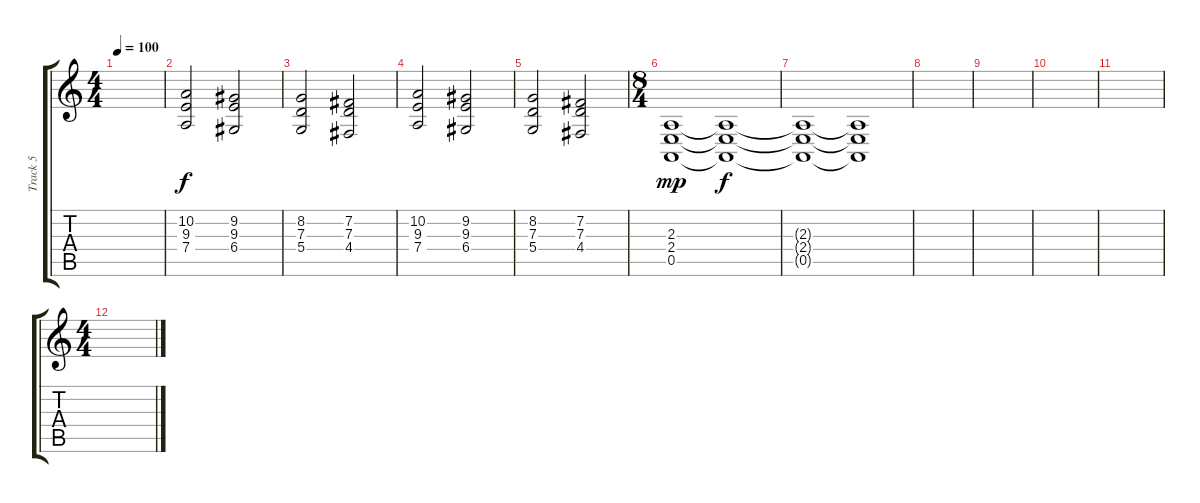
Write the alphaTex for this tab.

\track ("Track 5" "Track 5") {instrument churchorgan}
\staff {score tabs}
\tuning (E4 B3 G3 D3 A2 E2) {hide}
\ts (4 4)
\tempo 100
\clef g2
\ks c
|
(10.2 9.3 7.4).2 (9.2 9.3 6.4).2 |
(8.2 7.3 5.4).2 (7.2 7.3 4.4).2 |
(10.2 9.3 7.4).2 (9.2 9.3 6.4).2 |
(8.2 7.3 5.4).2 (7.2 7.3 4.4).2 |
\ts (8 4)
(2.3 2.4 0.5).1{dy mp volume 13} (2.3{t} 2.4{t} 0.5{t}).1{dy f} |
(2.3{t} 2.4{t} 0.5{t}).1 (2.3{t} 2.4{t} 0.5{t}).1 |
|
|
|
|
\ts (4 4)
